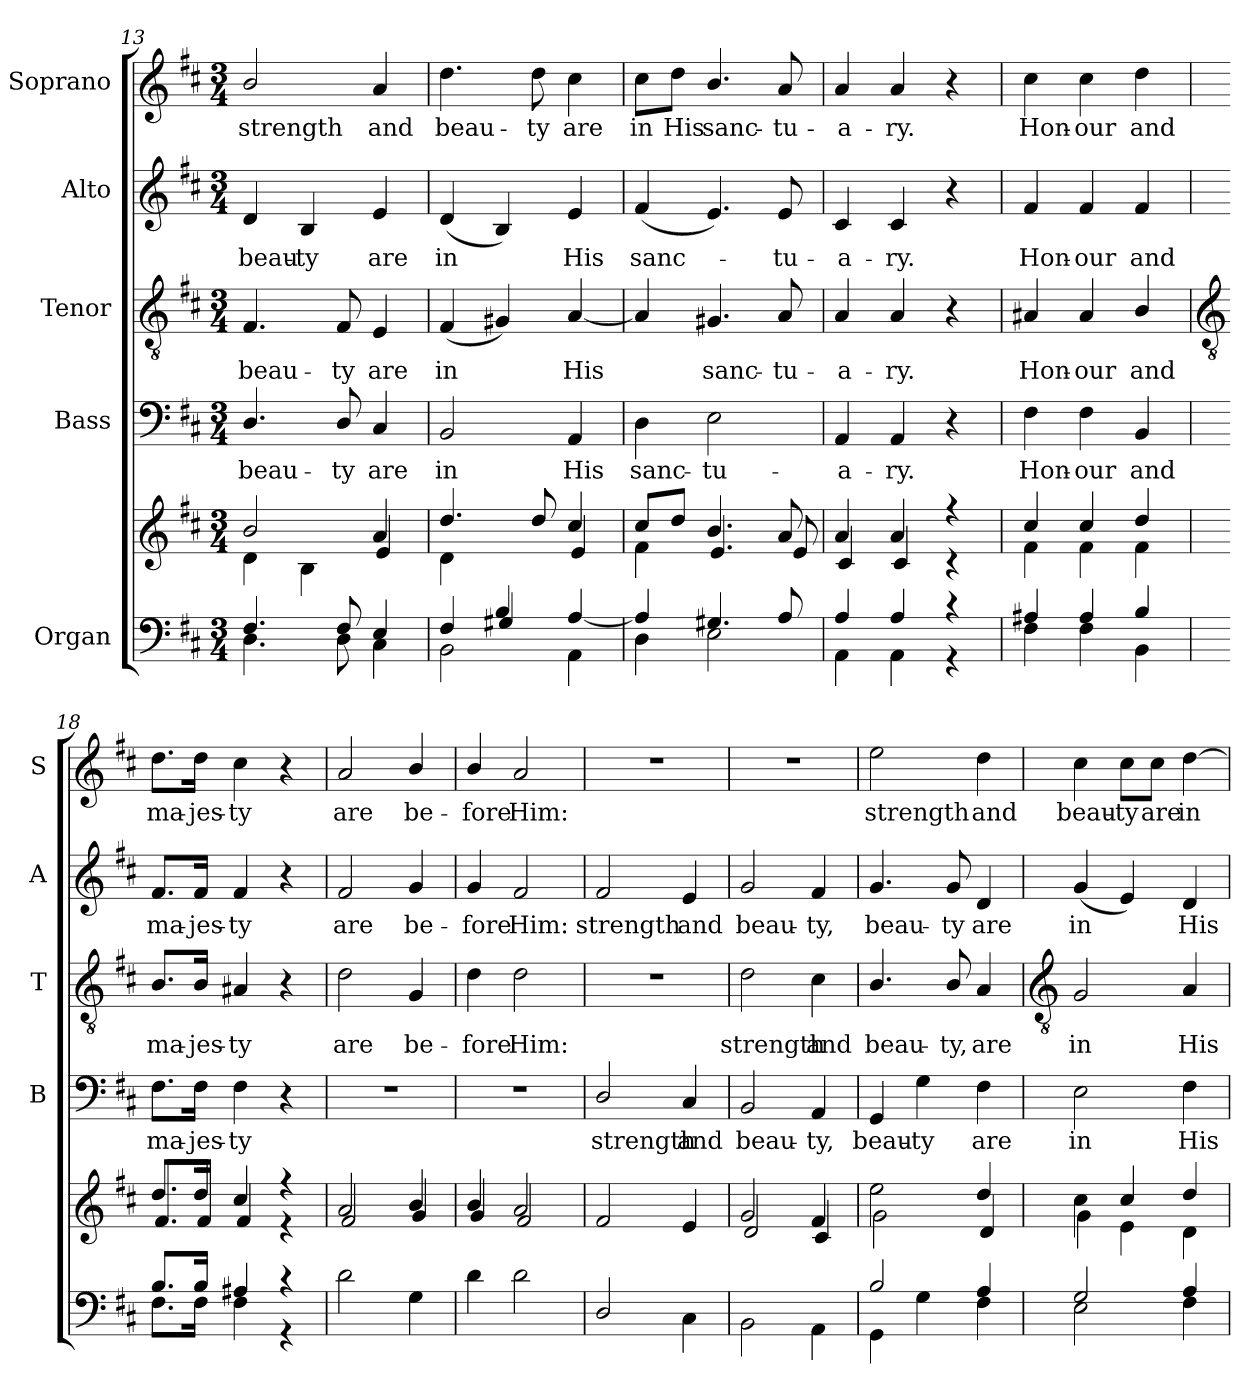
**kern	**kern	**kern	**text	**kern	**text	**kern	**text	**kern	**text
*part5	*part5	*part4	*part4	*part3	*part3	*part2	*part2	*part1	*part1
*staff6	*staff5	*staff4	*staff4	*staff3	*staff3	*staff2	*staff2	*staff1	*staff1
*I"Organ	*	*I"Bass	*	*I"Tenor	*	*I"Alto	*	*I"Soprano	*
*	*	*I'B	*	*I'T	*	*I'A	*	*I'S	*
!!LO:PB:g=z
*clefF4	*clefG2	*clefF4	*	*clefGv2	*	*clefG2	*	*clefG2	*
*k[f#c#]	*k[f#c#]	*k[f#c#]	*	*k[f#c#]	*	*k[f#c#]	*	*k[f#c#]	*
*D:	*D:	*D:	*	*D:	*	*D:	*	*D:	*
*M3/4	*M3/4	*M3/4	*	*M3/4	*	*M3/4	*	*M3/4	*
=13	=13	=13	=13	=13	=13	=13	=13	=13	=13
*^	*^	*	*	*	*	*	*	*	*
!	!	!	!	!	!LO:LY:b	!	!LO:LY:b	!	!LO:LY:b	!	!LO:LY:b
4.F#/	4.D\	2b/	4d\	4.D/	beau-	4.F#/	beau-	4d/	beau-	2b/	strength
!	!	!	!	!	!	!	!	!	!LO:LY:b	!	!
.	.	.	4B\	.	.	.	.	4B/	-ty	.	.
!	!	!	!	!	!LO:LY:b	!	!LO:LY:b	!	!	!	!
8F#/	8D\	.	.	8D/	-ty	8F#/	-ty	.	.	.	.
!	!	!	!	!	!LO:LY:b	!	!LO:LY:b	!	!LO:LY:b	!	!LO:LY:b
4E/	4C#\	4a/	4e/	4C#/	are	4E/	are	4e/	are	4a/	and
=14	=14	=14	=14	=14	=14	=14	=14	=14	=14	=14	=14
*	*^	*	*	*	*	*	*	*	*	*	*
!	!	!	!	!	!	!LO:LY:b	!	!LO:LY:b	!	!LO:LY:b	!	!LO:LY:b
4ryy	4F#/	2BB\	4.dd/	4d\	2BB/	in	(<4F#/	in	(<4d/	in	4.dd\	beau-
4B/	4G#X/	.	.	4ryy	.	.	4G#X/)	.	4B/)	.	.	.
!	!	!	!	!	!	!	!	!	!	!	!	!LO:LY:b
.	.	.	8dd/	.	.	.	.	.	.	.	8dd\	-ty
!	!	!	!	!	!	!LO:LY:b	!	!LO:LY:b	!	!LO:LY:b	!	!LO:LY:b
4ryy	[4A/	4AA\	4cc#/	4e/	4AA/	His	[4A/	His	4e/	His	4cc#\	are
=15	=15	=15	=15	=15	=15	=15	=15	=15	=15	=15	=15	=15
!	!	!	!	!	!	!LO:LY:b	!	!	!	!LO:LY:b	!	!LO:LY:b
*	*v	*v	*	*	*	*	*	*	*	*	*	*
4A/]	4D\	8cc#/L	4f#\	4D\	sanc-	4A/]	.	(<4f#/	sanc-	8cc#\L	in
!	!	!	!	!	!	!	!	!	!	!	!LO:LY:b
.	.	8dd/J	.	.	.	.	.	.	.	8dd\J	His
!	!	!	!	!	!LO:LY:b	!	!LO:LY:b	!	!	!	!LO:LY:b
4.G#X/	2E\	4.b/	4.e/	2E\	-tu-	4.G#X/	sanc-	4.e/)	.	4.b/	sanc-
!	!	!	!	!	!	!	!LO:LY:b	!	!LO:LY:b	!	!LO:LY:b
8A/	.	8a/	8e/	.	.	8A/	-tu-	8e/	tu-	8a/	-tu-
=16	=16	=16	=16	=16	=16	=16	=16	=16	=16	=16	=16
!	!	!	!	!	!LO:LY:b	!	!LO:LY:b	!	!LO:LY:b	!	!LO:LY:b
4A/	4AA\	4a/	4c#/	4AA/	-a-	4A/	-a-	4c#/	-a-	4a/	-a-
!	!	!	!	!	!LO:LY:b	!	!LO:LY:b	!	!LO:LY:b	!	!LO:LY:b
4A/	4AA\	4a/	4c#/	4AA/	-ry.	4A/	-ry.	4c#/	-ry.	4a/	-ry.
4r	4r	4r	4r	4r	.	4r	.	4r	.	4r	.
=17	=17	=17	=17	=17	=17	=17	=17	=17	=17	=17	=17
!	!	!	!	!	!LO:LY:b	!	!LO:LY:b	!	!LO:LY:b	!	!LO:LY:b
4A#X/	4F#\	4cc#/	4f#\	4F#\	Hon-	4A#X/	Hon-	4f#/	Hon-	4cc#\	Hon-
!	!	!	!	!	!LO:LY:b	!	!LO:LY:b	!	!LO:LY:b	!	!LO:LY:b
4A#/	4F#\	4cc#/	4f#\	4F#\	-our	4A#/	-our	4f#/	-our	4cc#\	-our
!	!	!	!	!	!LO:LY:b	!	!LO:LY:b	!	!LO:LY:b	!	!LO:LY:b
4B/	4BB\	4dd/	4f#\	4BB/	and	4B/	and	4f#/	and	4dd\	and
!!LO:LB:g=z
=18	=18	=18	=18	=18	=18	=18	=18	=18	=18	=18	=18
*	*	*	*	*	*	*clefGv2	*	*	*	*	*
!	!	!	!	!	!LO:LY:b	!	!LO:LY:b	!	!LO:LY:b	!	!LO:LY:b
8.B/L	8.F#\L	8.dd/L	8.f#/L	8.F#\L	ma-	8.B/L	ma-	8.f#/L	ma-	8.dd\L	ma-
!	!	!	!	!	!LO:LY:b	!	!LO:LY:b	!	!LO:LY:b	!	!LO:LY:b
16B/Jk	16F#\Jk	16dd/Jk	16f#/Jk	16F#\Jk	-jes-	16B/Jk	-jes-	16f#/Jk	-jes-	16dd\Jk	-jes-
!	!	!	!	!	!LO:LY:b	!	!LO:LY:b	!	!LO:LY:b	!	!LO:LY:b
4A#X/	4F#\	4cc#/	4f#/	4F#\	-ty	4A#X/	-ty	4f#/	-ty	4cc#\	-ty
4r	4r	4r	4r	4r	.	4r	.	4r	.	4r	.
=19	=19	=19	=19	=19	=19	=19	=19	=19	=19	=19	=19
!	!	!	!	!	!	!	!LO:LY:b	!	!LO:LY:b	!	!LO:LY:b
2d\	2.ryy	2a/	2f#/	2.r	.	2d\	are	2f#/	are	2a/	are
!	!	!	!	!	!	!	!LO:LY:b	!	!LO:LY:b	!	!LO:LY:b
4G\	.	4b/	4g/	.	.	4G/	be-	4g/	be-	4b/	be-
=20	=20	=20	=20	=20	=20	=20	=20	=20	=20	=20	=20
!	!	!	!	!	!	!	!LO:LY:b	!	!LO:LY:b	!	!LO:LY:b
4d\	2.ryy	4b/	4g/	2.r	.	4d\	-fore	4g/	-fore	4b/	-fore
!	!	!	!	!	!	!	!LO:LY:b	!	!LO:LY:b	!	!LO:LY:b
2d\	.	2a/	2f#/	.	.	2d\	Him:	2f#/	Him:	2a/	Him:
=21	=21	=21	=21	=21	=21	=21	=21	=21	=21	=21	=21
!	!	!	!	!	!LO:LY:b	!	!	!	!LO:LY:b	!	!
2.ryy	2D/	2.ryy	2f#/	2D/	strength	2.r	.	2f#/	strength	2.r	.
!	!	!	!	!	!LO:LY:b	!	!	!	!LO:LY:b	!	!
.	4C#\	.	4e/	4C#/	and	.	.	4e/	and	.	.
=22	=22	=22	=22	=22	=22	=22	=22	=22	=22	=22	=22
*	*	*	*^	*	*	*	*	*	*	*	*
!	!	!	!	!	!	!LO:LY:b	!	!LO:LY:b	!	!LO:LY:b	!	!
*v	*v	*	*	*	*	*	*	*	*	*	*	*
2BB\	2.ryy	2g/	2d/	2BB/	beau-	2d\	strength	2g/	beau-	2.r	.
!	!	!	!	!	!LO:LY:b	!	!LO:LY:b	!	!LO:LY:b	!	!
4AA\	.	4f#/	4c#/	4AA/	-ty,	4c#\	and	4f#/	-ty,	.	.
=23	=23	=23	=23	=23	=23	=23	=23	=23	=23	=23	=23
*^	*	*	*	*	*	*	*	*	*	*	*
!	!	!	!	!	!	!LO:LY:b	!	!LO:LY:b	!	!LO:LY:b	!	!LO:LY:b
*	*	*	*v	*v	*	*	*	*	*	*	*	*
2B/	4GG\	2ee\	2g\	4GG/	beau-	4.B/	beau-	4.g/	beau-	2ee\	strength
!	!	!	!	!	!LO:LY:b	!	!	!	!	!	!
.	4G\	.	.	4G\	-ty	.	.	.	.	.	.
!	!	!	!	!	!	!	!LO:LY:b	!	!LO:LY:b	!	!
.	.	.	.	.	.	8B/	-ty,	8g/	-ty	.	.
!	!	!	!	!	!LO:LY:b	!	!LO:LY:b	!	!LO:LY:b	!	!LO:LY:b
4A/	4F#\	4dd/	4d/	4F#\	are	4A/	are	4d/	are	4dd\	and
!!LO:PB:g=z
=24	=24	=24	=24	=24	=24	=24	=24	=24	=24	=24	=24
*	*	*	*	*	*	*clefGv2	*	*	*	*	*
!	!	!	!	!	!LO:LY:b	!	!LO:LY:b	!	!LO:LY:b	!	!LO:LY:b
2G/	2E\	4cc#\	4g\	2E\	in	2G/	in	(<4g/	in	4cc#\	beau-
!	!	!	!	!	!	!	!	!	!	!	!LO:LY:b
.	.	4cc#/	4e\	.	.	.	.	4e/)	.	8cc#\L	-ty
!	!	!	!	!	!	!	!	!	!	!	!LO:LY:b
.	.	.	.	.	.	.	.	.	.	8cc#\J	are
!	!	!	!	!	!LO:LY:b	!	!LO:LY:b	!	!LO:LY:b	!	!LO:LY:b
4A/	4F#\	4dd/	4d\	4F#\	His	4A/	His	4d/	His	[4dd\	in
*v	*v	*	*	*	*	*	*	*	*	*	*
*	*v	*v	*	*	*	*	*	*	*	*
=	=	=	=	=	=	=	=	=	=
*-	*-	*-	*-	*-	*-	*-	*-	*-	*-
